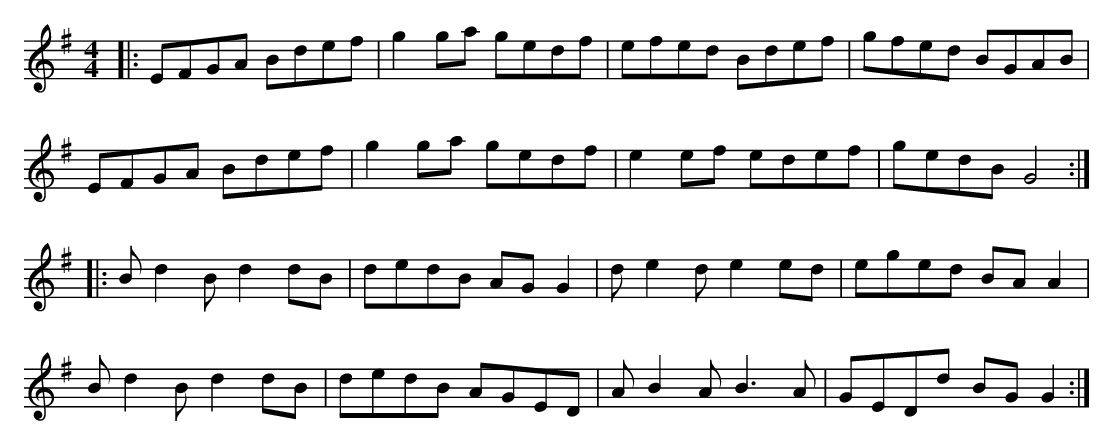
X:1
M:4/4
K:G
|:EFGA Bdef|g2ga gedf|efed Bdef|gfed BGAB|
EFGA Bdef|g2ga gedf|e2ef edef|gedB G4:|
|:Bd2 Bd2 dB|dedB AGG2|de2 de2ed|eged BAA2|
Bd2 Bd2 dB|dedB AGED|AB2A B3A|GEDd BGG2:|
